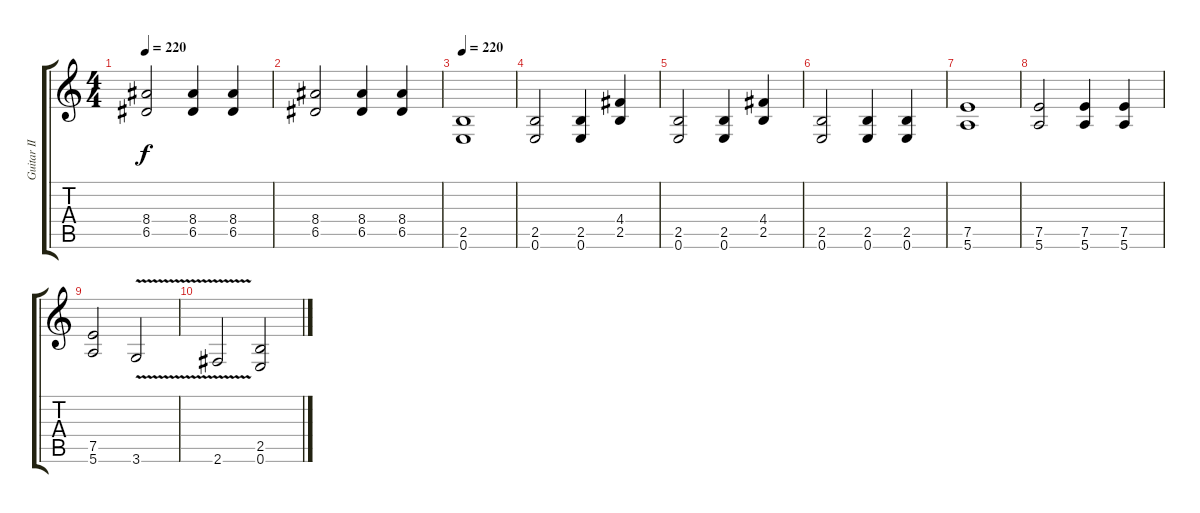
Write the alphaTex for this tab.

\track ("Guitar II" "Guitar II") {instrument distortionguitar}
\staff {score tabs}
\tuning (E4 B3 G3 D3 A2 E2) {hide}
\ts (4 4)
\tempo 220
\clef g2
\ks c
(8.4 6.5).2{dy f} (8.4 6.5).4 (8.4 6.5).4 |
(8.4 6.5).2 (8.4 6.5).4 (8.4 6.5).4 |
\tempo 250
\tempo 220
(2.5 0.6).1 |
(2.5 0.6).2 (2.5 0.6).4 (4.4 2.5).4 |
(2.5 0.6).2 (2.5 0.6).4 (4.4 2.5).4 |
(2.5 0.6).2 (2.5 0.6).4 (2.5 0.6).4 |
(7.5 5.6).1 |
(7.5 5.6).2 (7.5 5.6).4 (7.5 5.6).4 |
(7.5 5.6).2 3.6{v}.2 |
2.6{v}.2 (2.5 0.6).2
